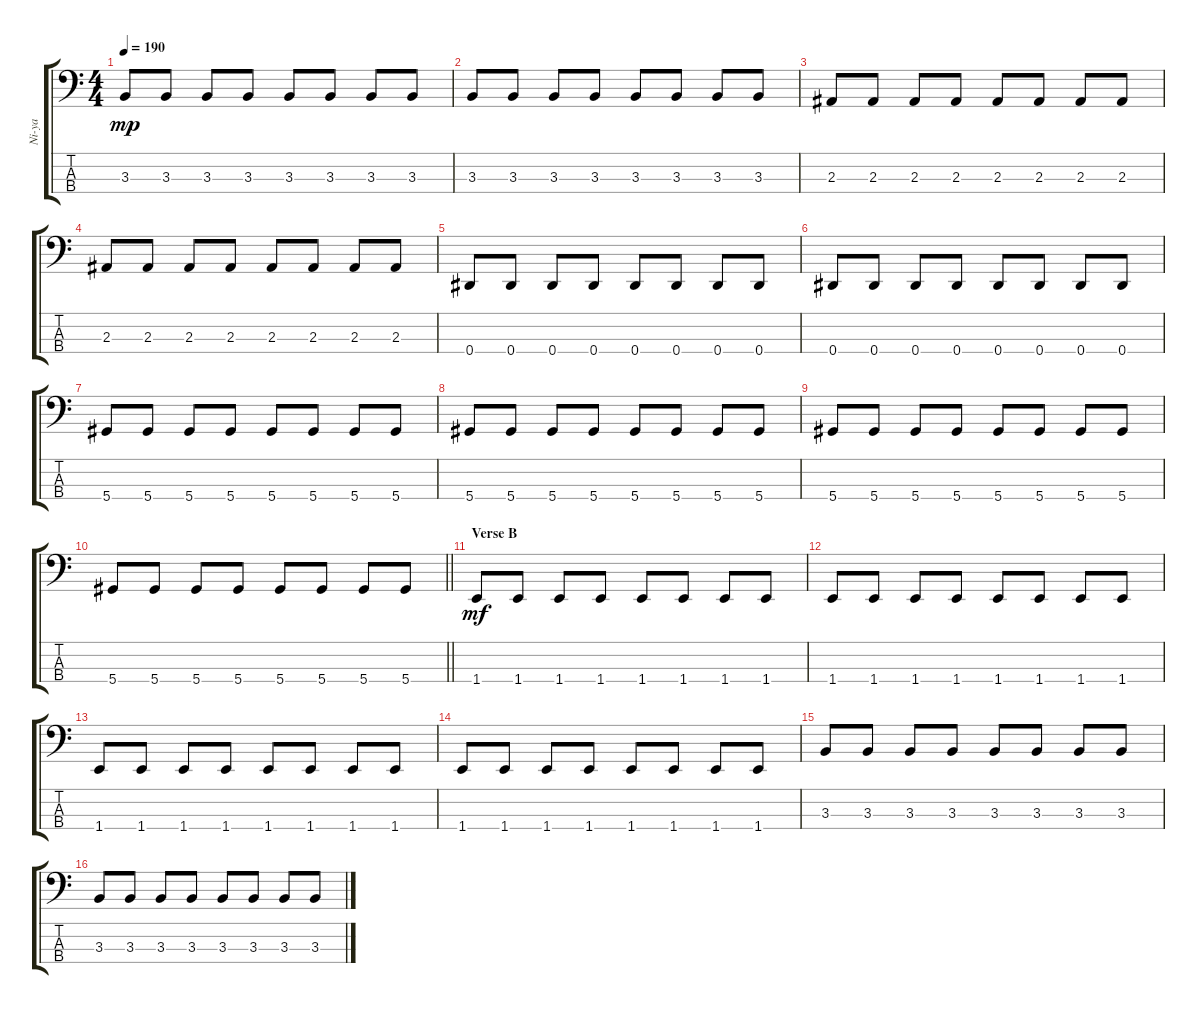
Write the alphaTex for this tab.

\track ("Ni-ya  " "Ni-ya  ") {instrument electricbassfinger}
\staff {score tabs}
\tuning (Gb2 Db2 Ab1 Eb1) {hide}
\ts (4 4)
\tempo 190
\clef f4
\ks c
3.3.8{dy mp} 3.3.8 3.3.8 3.3.8 3.3.8 3.3.8 3.3.8 3.3.8 |
3.3.8 3.3.8 3.3.8 3.3.8 3.3.8 3.3.8 3.3.8 3.3.8 |
2.3.8 2.3.8 2.3.8 2.3.8 2.3.8 2.3.8 2.3.8 2.3.8 |
2.3.8 2.3.8 2.3.8 2.3.8 2.3.8 2.3.8 2.3.8 2.3.8 |
0.4.8 0.4.8 0.4.8 0.4.8 0.4.8 0.4.8 0.4.8 0.4.8 |
0.4.8 0.4.8 0.4.8 0.4.8 0.4.8 0.4.8 0.4.8 0.4.8 |
5.4.8 5.4.8 5.4.8 5.4.8 5.4.8 5.4.8 5.4.8 5.4.8 |
5.4.8 5.4.8 5.4.8 5.4.8 5.4.8 5.4.8 5.4.8 5.4.8 |
5.4.8 5.4.8 5.4.8 5.4.8 5.4.8 5.4.8 5.4.8 5.4.8 |
\barLineRight lightlight
5.4.8 5.4.8 5.4.8 5.4.8 5.4.8 5.4.8 5.4.8 5.4.8 |
\section ("" "Verse B")
1.4.8{dy mf} 1.4.8 1.4.8 1.4.8 1.4.8 1.4.8 1.4.8 1.4.8 |
1.4.8 1.4.8 1.4.8 1.4.8 1.4.8 1.4.8 1.4.8 1.4.8 |
1.4.8 1.4.8 1.4.8 1.4.8 1.4.8 1.4.8 1.4.8 1.4.8 |
1.4.8 1.4.8 1.4.8 1.4.8 1.4.8 1.4.8 1.4.8 1.4.8 |
3.3.8 3.3.8 3.3.8 3.3.8 3.3.8 3.3.8 3.3.8 3.3.8 |
3.3.8 3.3.8 3.3.8 3.3.8 3.3.8 3.3.8 3.3.8 3.3.8
